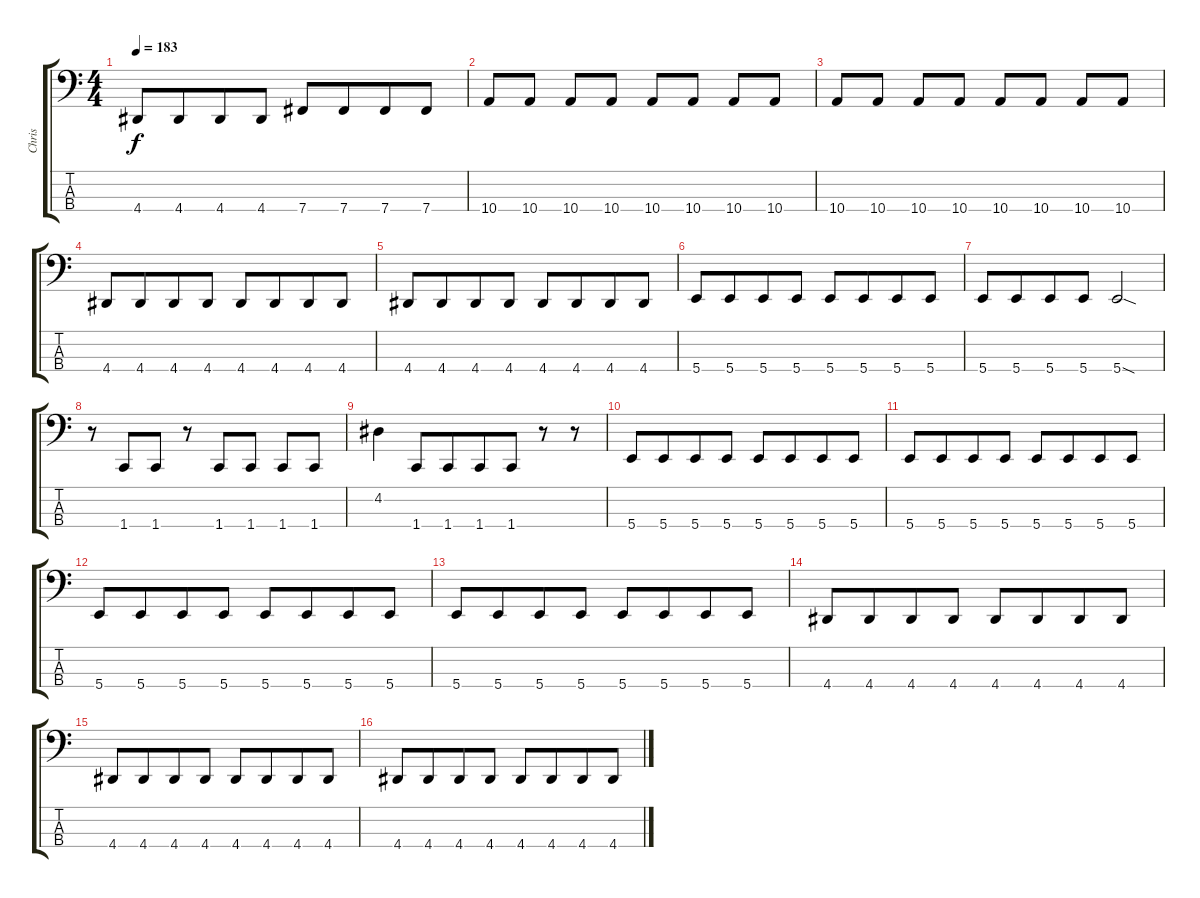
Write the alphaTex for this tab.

\track ("Chris" "Chris") {instrument electricbasspick}
\staff {score tabs}
\tuning (E2 B1 Gb1 B0) {hide}
\ts (4 4)
\tempo 183
\clef f4
\ks c
4.4.8{dy f} 4.4.8{beam merge} 4.4.8 4.4.8 7.4.8 7.4.8{beam merge} 7.4.8 7.4.8 |
10.4.8{beam merge} 10.4.8 10.4.8{beam merge} 10.4.8 10.4.8{beam merge} 10.4.8 10.4.8{beam merge} 10.4.8 |
10.4.8{beam merge} 10.4.8 10.4.8{beam merge} 10.4.8 10.4.8{beam merge} 10.4.8 10.4.8{beam merge} 10.4.8 |
4.4.8 4.4.8{beam merge} 4.4.8 4.4.8 4.4.8 4.4.8{beam merge} 4.4.8 4.4.8 |
4.4.8 4.4.8{beam merge} 4.4.8 4.4.8 4.4.8 4.4.8{beam merge} 4.4.8 4.4.8 |
5.4.8 5.4.8{beam merge} 5.4.8 5.4.8 5.4.8 5.4.8{beam merge} 5.4.8 5.4.8 |
5.4.8 5.4.8{beam merge} 5.4.8 5.4.8{beam merge} 5.4{sod}.2 |
r.8 1.4.8{beam merge} 1.4.8 r.8 1.4.8{beam merge} 1.4.8 1.4.8 1.4.8 |
4.2.4 1.4.8 1.4.8{beam merge} 1.4.8{beam merge} 1.4.8 r.8 r.8 |
5.4.8 5.4.8{beam merge} 5.4.8 5.4.8 5.4.8 5.4.8{beam merge} 5.4.8 5.4.8 |
5.4.8 5.4.8{beam merge} 5.4.8 5.4.8 5.4.8 5.4.8{beam merge} 5.4.8 5.4.8 |
5.4.8 5.4.8{beam merge} 5.4.8 5.4.8 5.4.8 5.4.8{beam merge} 5.4.8 5.4.8 |
5.4.8 5.4.8{beam merge} 5.4.8 5.4.8 5.4.8 5.4.8{beam merge} 5.4.8 5.4.8 |
4.4.8 4.4.8{beam merge} 4.4.8 4.4.8 4.4.8 4.4.8{beam merge} 4.4.8 4.4.8 |
4.4.8 4.4.8{beam merge} 4.4.8 4.4.8 4.4.8 4.4.8{beam merge} 4.4.8 4.4.8 |
4.4.8 4.4.8{beam merge} 4.4.8 4.4.8 4.4.8 4.4.8{beam merge} 4.4.8 4.4.8
